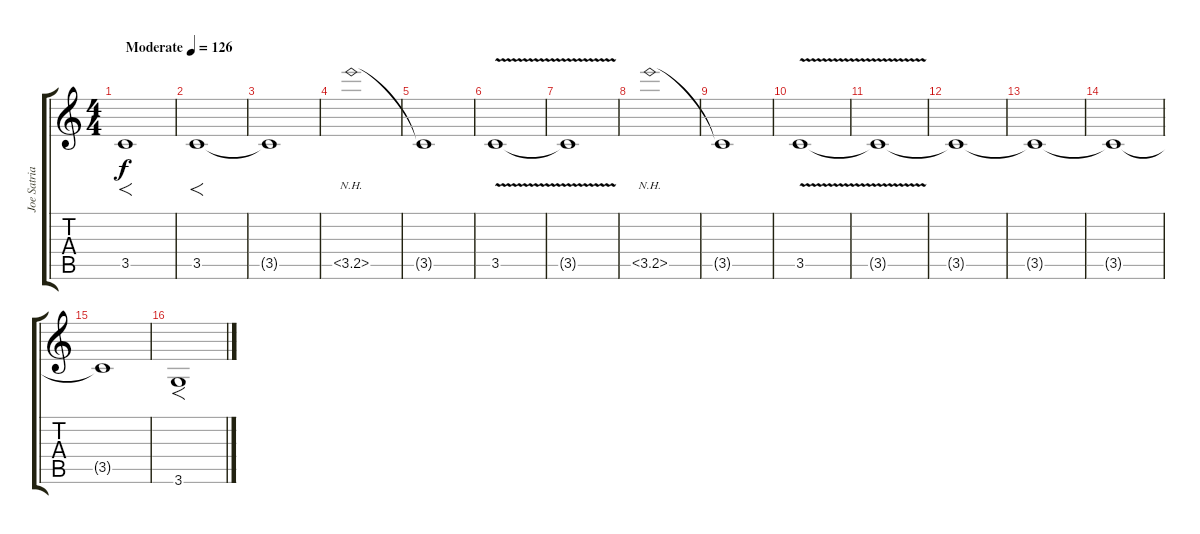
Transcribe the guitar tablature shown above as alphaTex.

\track ("Joe Satriani" "Joe Satria") {instrument distortionguitar}
\staff {score tabs}
\tuning (E4 B3 G3 D3 A2 E2) {hide}
\ts (4 4)
\tempo (126 "Moderate")
\clef g2
\ks c
3.5.1{f dy f instrument distortionguitar} |
3.5.1{f} |
3.5{t}.1 |
3.5{nh}.1 |
3.5{t}.1 |
3.5{v}.1 |
3.5{t}.1 |
3.5{nh}.1 |
3.5{t}.1 |
3.5{v}.1 |
3.5{t}.1 |
3.5{t}.1 |
3.5{t}.1 |
3.5{t}.1 |
3.5{t}.1 |
3.6.1{f}
